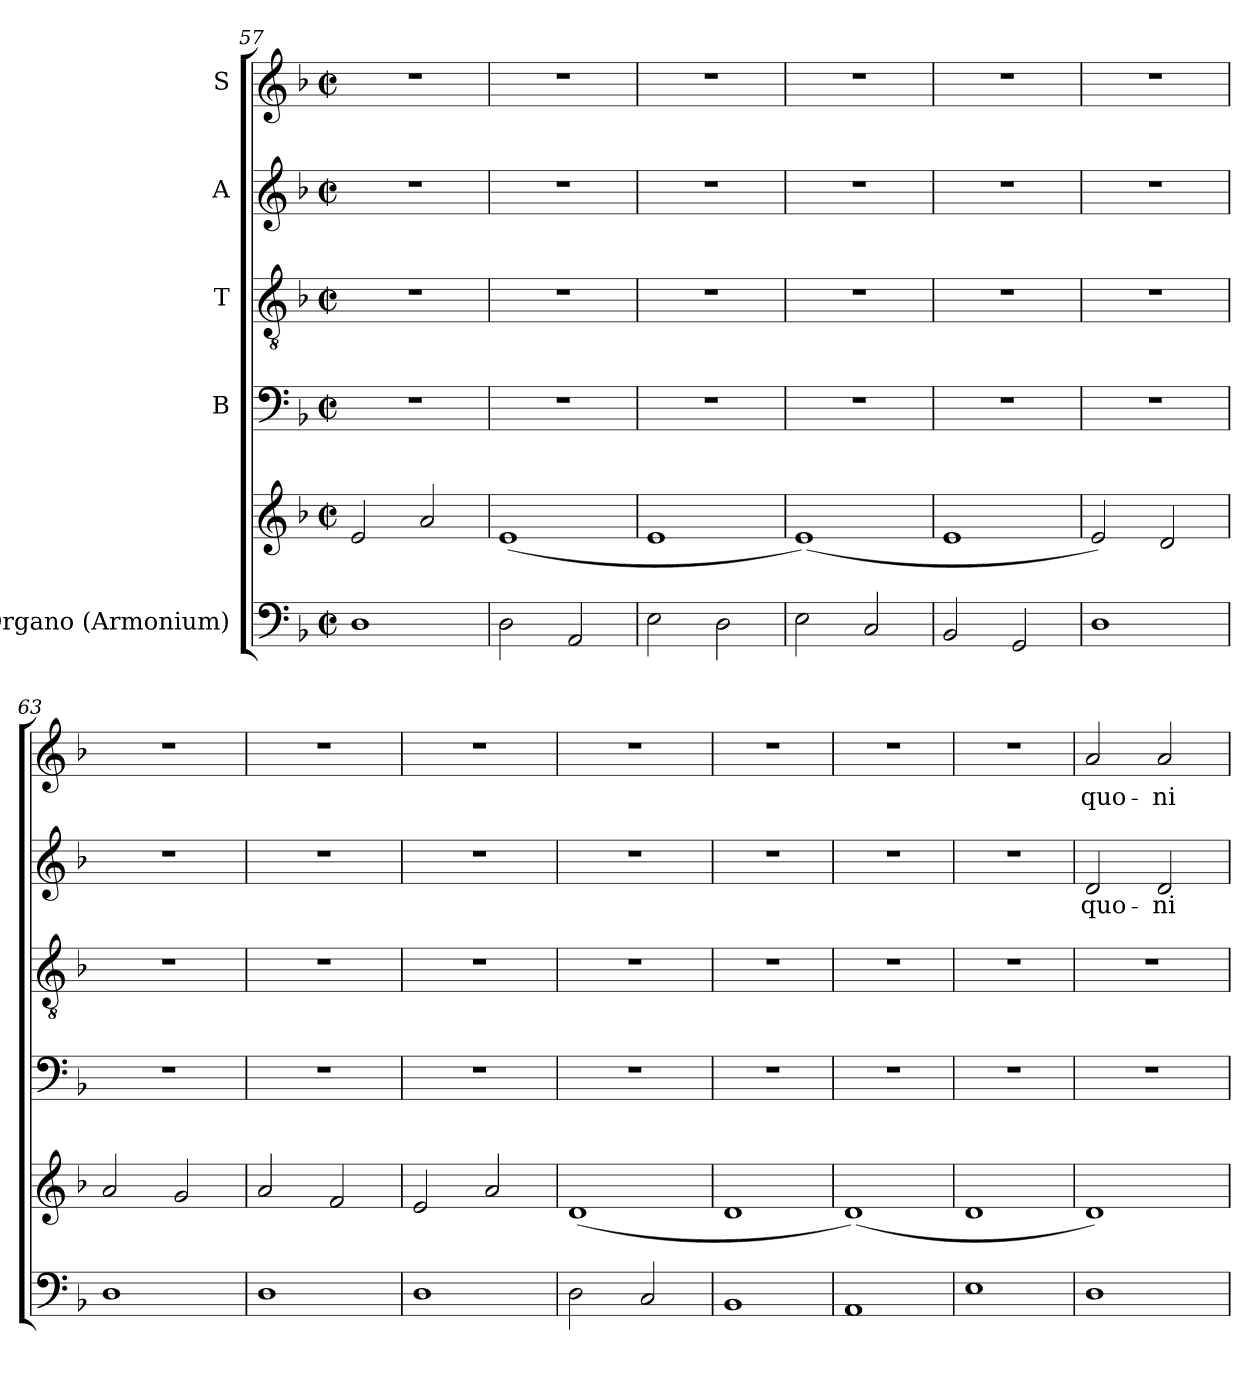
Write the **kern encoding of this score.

**kern	**kern	**kern	**kern	**kern	**text	**kern	**text
*part5	*part5	*part4	*part3	*part2	*part2	*part1	*part1
*staff6	*staff5	*staff4	*staff3	*staff2	*staff2	*staff1	*staff1
*I"Organo (Armonium)	*	*I"B	*I"T	*I"A	*	*I"S	*
*clefF4	*clefG2	*clefF4	*clefGv2	*clefG2	*	*clefG2	*
*k[b-]	*k[b-]	*k[b-]	*k[b-]	*k[b-]	*	*k[b-]	*
*F:	*F:	*F:	*F:	*F:	*	*F:	*
*M2/2	*M2/2	*M2/2	*M2/2	*M2/2	*	*M2/2	*
*met(c|)	*met(c|)	*met(c|)	*met(c|)	*met(c|)	*	*met(c|)	*
=57	=57	=57	=57	=57	=57	=57	=57
1D	2e/	1r	1r	1r	.	1r	.
.	2a/	.	.	.	.	.	.
=58	=58	=58	=58	=58	=58	=58	=58
2D\	(<1e	1r	1r	1r	.	1r	.
2AA/	.	.	.	.	.	.	.
=59	=59	=59	=59	=59	=59	=59	=59
2E\	1e	1r	1r	1r	.	1r	.
2D\	.	.	.	.	.	.	.
=60	=60	=60	=60	=60	=60	=60	=60
2E\	(<1e)	1r	1r	1r	.	1r	.
2C/	.	.	.	.	.	.	.
=61	=61	=61	=61	=61	=61	=61	=61
2BB-/	1e	1r	1r	1r	.	1r	.
2GG/	.	.	.	.	.	.	.
=62	=62	=62	=62	=62	=62	=62	=62
1D	2e/)	1r	1r	1r	.	1r	.
.	2d/	.	.	.	.	.	.
=63	=63	=63	=63	=63	=63	=63	=63
1D	2a/	1r	1r	1r	.	1r	.
.	2g/	.	.	.	.	.	.
=64	=64	=64	=64	=64	=64	=64	=64
1D	2a/	1r	1r	1r	.	1r	.
.	2f/	.	.	.	.	.	.
=65	=65	=65	=65	=65	=65	=65	=65
1D	2e/	1r	1r	1r	.	1r	.
.	2a/	.	.	.	.	.	.
=66	=66	=66	=66	=66	=66	=66	=66
2D\	(<1d	1r	1r	1r	.	1r	.
2C/	.	.	.	.	.	.	.
=67	=67	=67	=67	=67	=67	=67	=67
1BB-	1d	1r	1r	1r	.	1r	.
=68	=68	=68	=68	=68	=68	=68	=68
1AA	(<1d)	1r	1r	1r	.	1r	.
=69	=69	=69	=69	=69	=69	=69	=69
1E	1d	1r	1r	1r	.	1r	.
=70	=70	=70	=70	=70	=70	=70	=70
!	!	!	!	!	!LO:LY:b	!	!LO:LY:b
1D	1d)	1r	1r	2d/	quo-	2a/	quo-
!	!	!	!	!	!LO:LY:b	!	!LO:LY:b
.	.	.	.	2d/	-ni-	2a/	-ni-
=	=	=	=	=	=	=	=
*-	*-	*-	*-	*-	*-	*-	*-
